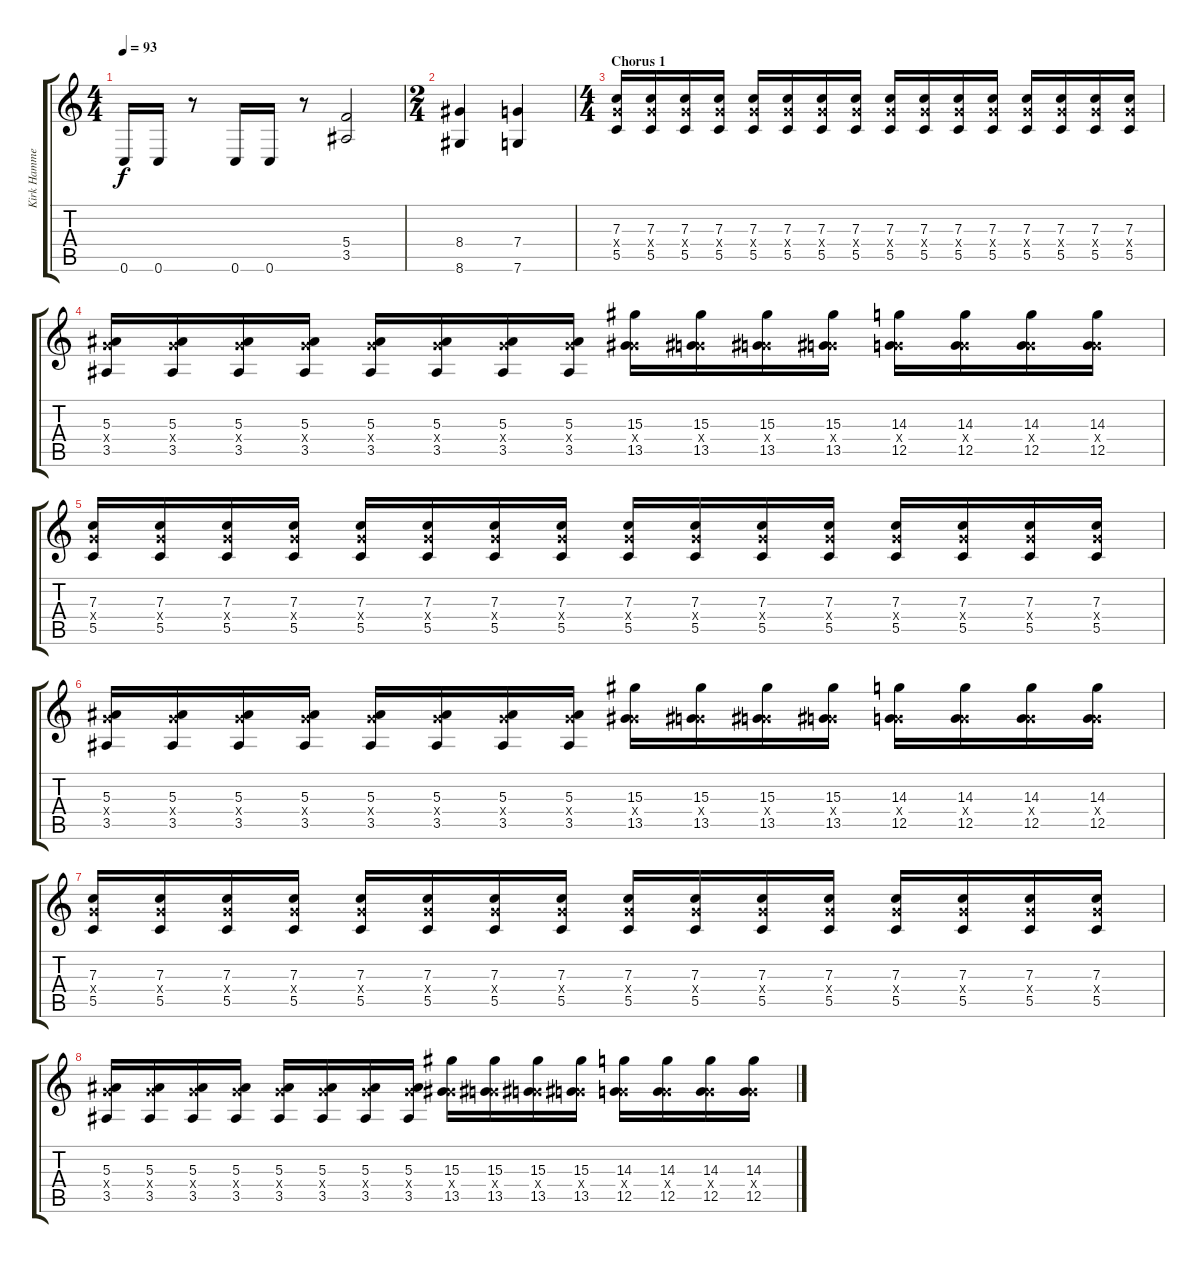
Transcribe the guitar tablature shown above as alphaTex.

\track ("Kirk Hammett" "Kirk Hamme") {instrument distortionguitar}
\staff {score tabs}
\tuning (D4 A3 F3 C3 G2 C2) {hide}
\ts (4 4)
\tempo 93
\clef g2
\ks c
0.6.16{dy f} 0.6.16 r.8 0.6.16 0.6.16 r.8 (5.4 3.5).2 |
\ts (2 4)
(8.4 8.6).4 (7.4 7.6).4 |
\ts (4 4)
\section ("" "Chorus 1")
(7.3 7.4{x} 5.5).16{volume 12} (7.3 7.4{x} 5.5).16 (7.3 7.4{x} 5.5).16 (7.3 7.4{x} 5.5).16 (7.3 7.4{x} 5.5).16 (7.3 7.4{x} 5.5).16 (7.3 7.4{x} 5.5).16 (7.3 7.4{x} 5.5).16 (7.3 7.4{x} 5.5).16 (7.3 7.4{x} 5.5).16 (7.3 7.4{x} 5.5).16 (7.3 7.4{x} 5.5).16 (7.3 7.4{x} 5.5).16 (7.3 7.4{x} 5.5).16 (7.3 7.4{x} 5.5).16 (7.3 7.4{x} 5.5).16 |
(5.3 7.4{x} 3.5).16 (5.3 7.4{x} 3.5).16 (5.3 7.4{x} 3.5).16 (5.3 7.4{x} 3.5).16 (5.3 7.4{x} 3.5).16 (5.3 7.4{x} 3.5).16 (5.3 7.4{x} 3.5).16 (5.3 7.4{x} 3.5).16 (15.3 7.4{x} 13.5).16 (15.3 7.4{x} 13.5).16 (15.3 7.4{x} 13.5).16 (15.3 7.4{x} 13.5).16 (14.3 7.4{x} 12.5).16 (14.3 7.4{x} 12.5).16 (14.3 7.4{x} 12.5).16 (14.3 7.4{x} 12.5).16 |
(7.3 7.4{x} 5.5).16 (7.3 7.4{x} 5.5).16 (7.3 7.4{x} 5.5).16 (7.3 7.4{x} 5.5).16 (7.3 7.4{x} 5.5).16 (7.3 7.4{x} 5.5).16 (7.3 7.4{x} 5.5).16 (7.3 7.4{x} 5.5).16 (7.3 7.4{x} 5.5).16 (7.3 7.4{x} 5.5).16 (7.3 7.4{x} 5.5).16 (7.3 7.4{x} 5.5).16 (7.3 7.4{x} 5.5).16 (7.3 7.4{x} 5.5).16 (7.3 7.4{x} 5.5).16 (7.3 7.4{x} 5.5).16 |
(5.3 7.4{x} 3.5).16 (5.3 7.4{x} 3.5).16 (5.3 7.4{x} 3.5).16 (5.3 7.4{x} 3.5).16 (5.3 7.4{x} 3.5).16 (5.3 7.4{x} 3.5).16 (5.3 7.4{x} 3.5).16 (5.3 7.4{x} 3.5).16 (15.3 7.4{x} 13.5).16 (15.3 7.4{x} 13.5).16 (15.3 7.4{x} 13.5).16 (15.3 7.4{x} 13.5).16 (14.3 7.4{x} 12.5).16 (14.3 7.4{x} 12.5).16 (14.3 7.4{x} 12.5).16 (14.3 7.4{x} 12.5).16 |
(7.3 7.4{x} 5.5).16 (7.3 7.4{x} 5.5).16 (7.3 7.4{x} 5.5).16 (7.3 7.4{x} 5.5).16 (7.3 7.4{x} 5.5).16 (7.3 7.4{x} 5.5).16 (7.3 7.4{x} 5.5).16 (7.3 7.4{x} 5.5).16 (7.3 7.4{x} 5.5).16 (7.3 7.4{x} 5.5).16 (7.3 7.4{x} 5.5).16 (7.3 7.4{x} 5.5).16 (7.3 7.4{x} 5.5).16 (7.3 7.4{x} 5.5).16 (7.3 7.4{x} 5.5).16 (7.3 7.4{x} 5.5).16 |
(5.3 7.4{x} 3.5).16 (5.3 7.4{x} 3.5).16 (5.3 7.4{x} 3.5).16 (5.3 7.4{x} 3.5).16 (5.3 7.4{x} 3.5).16 (5.3 7.4{x} 3.5).16 (5.3 7.4{x} 3.5).16 (5.3 7.4{x} 3.5).16 (15.3 7.4{x} 13.5).16 (15.3 7.4{x} 13.5).16 (15.3 7.4{x} 13.5).16 (15.3 7.4{x} 13.5).16 (14.3 7.4{x} 12.5).16 (14.3 7.4{x} 12.5).16 (14.3 7.4{x} 12.5).16 (14.3 7.4{x} 12.5).16
